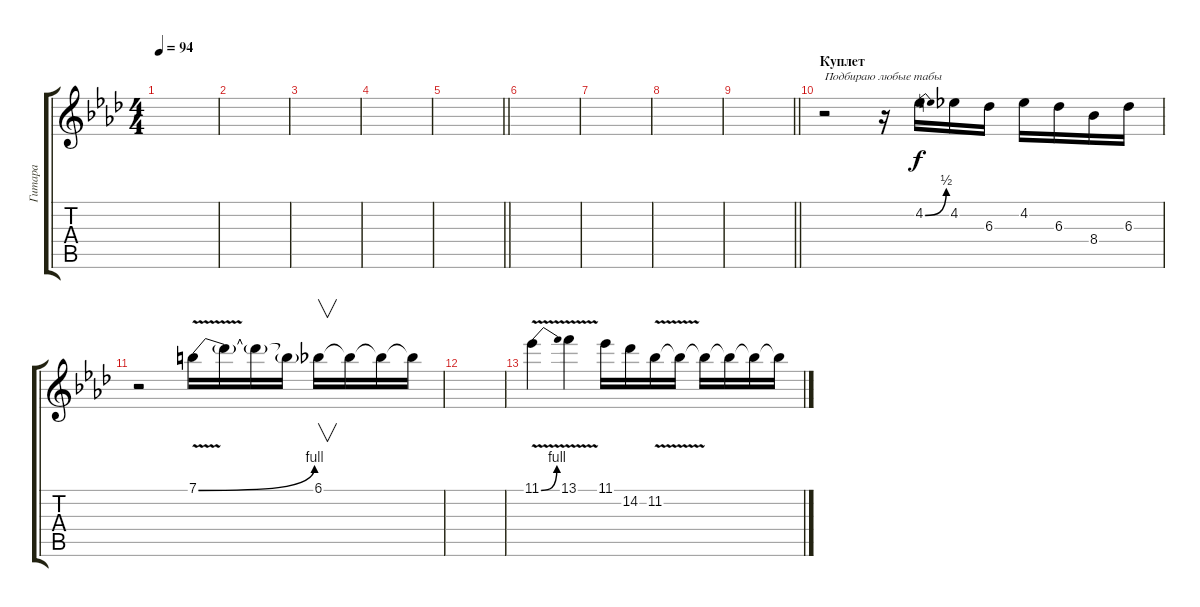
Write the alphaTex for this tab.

\track ("Гитара" "Гитара") {instrument distortionguitar}
\staff {score tabs}
\tuning (E4 B3 G3 D3 A2 E2) {hide}
\ts (4 4)
\tempo 94
\clef g2
\ks fminor
|
|
|
|
\barLineRight lightlight
|
\section ("" "")
|
|
|
\barLineRight lightlight
|
\section ("" "Куплет")
r.2{txt "Подбираю любые табы"} r.16 4.2{be (bend 0 0 60 2)}.16 4.2.16 6.3.16 4.2.16 6.3.16 8.4.16 6.3.16 |
r.2 7.1{be (bend 0 0 60 4) v}.16 7.1{t}.16 7.1{t}.16 7.1{t}.16 6.1.16{v} 6.1{t}.16 6.1{t}.16 6.1{t}.16 |
|
11.1{be (bend 0 0 60 4) v}.4 13.1{v}.4 11.1.16 14.2.16 11.2{v}.16 11.2{t}.16 11.2{t}.16 11.2{t}.16 11.2{t}.16 11.2{t}.16
